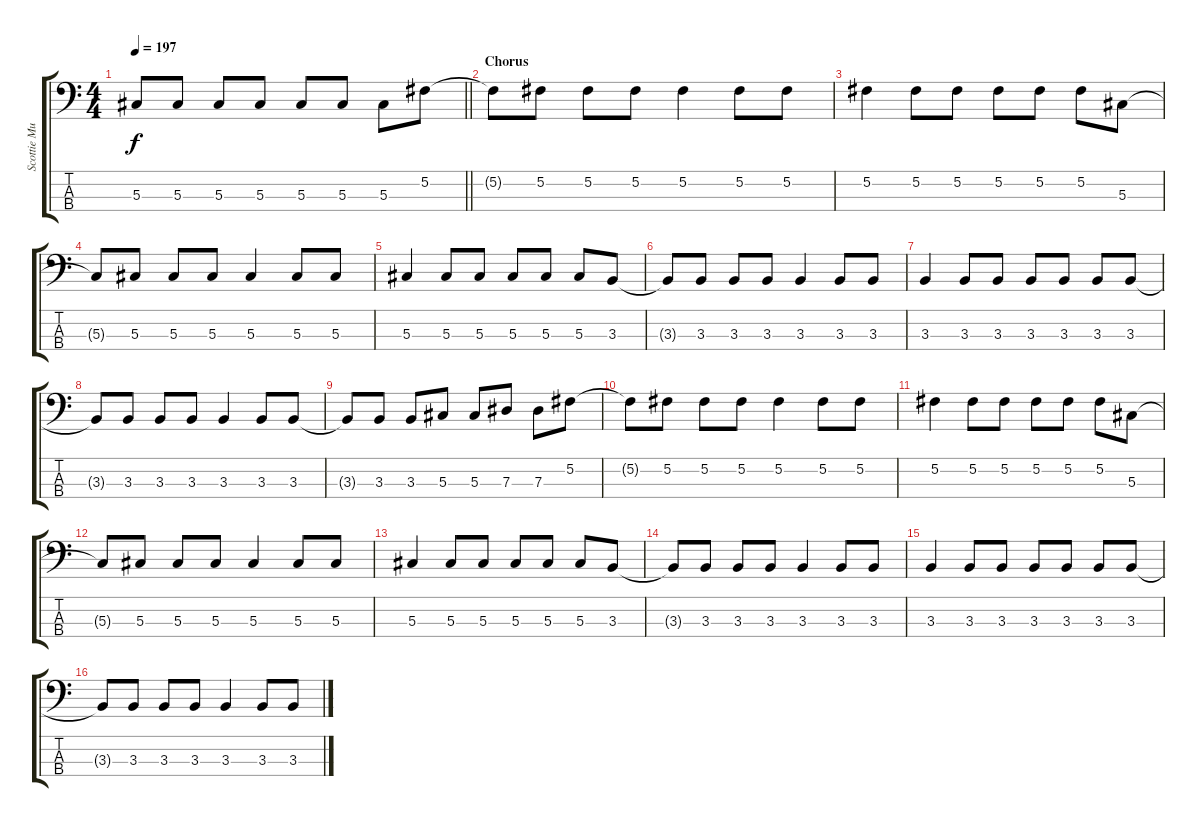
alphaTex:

\track ("Scottie Murphy - Bass" "Scottie Mu") {instrument electricbasspick}
\staff {score tabs}
\tuning (Gb2 Db2 Ab1 Eb1) {hide}
\ts (4 4)
\tempo 197
\clef f4
\barLineRight lightlight
\ks c
5.3.8{dy f} 5.3.8 5.3.8 5.3.8 5.3.8 5.3.8 5.3.8 5.2.8 |
\section ("" "Chorus")
5.2{t}.8 5.2.8 5.2.8 5.2.8 5.2.4 5.2.8 5.2.8 |
5.2.4 5.2.8 5.2.8 5.2.8 5.2.8 5.2.8 5.3.8 |
5.3{t}.8 5.3.8 5.3.8 5.3.8 5.3.4 5.3.8 5.3.8 |
5.3.4 5.3.8 5.3.8 5.3.8 5.3.8 5.3.8 3.3.8 |
3.3{t}.8 3.3.8 3.3.8 3.3.8 3.3.4 3.3.8 3.3.8 |
3.3.4 3.3.8 3.3.8 3.3.8 3.3.8 3.3.8 3.3.8 |
3.3{t}.8 3.3.8 3.3.8 3.3.8 3.3.4 3.3.8 3.3.8 |
3.3{t}.8 3.3.8 3.3.8 5.3.8 5.3.8 7.3.8 7.3.8 5.2.8 |
5.2{t}.8 5.2.8 5.2.8 5.2.8 5.2.4 5.2.8 5.2.8 |
5.2.4 5.2.8 5.2.8 5.2.8 5.2.8 5.2.8 5.3.8 |
5.3{t}.8 5.3.8 5.3.8 5.3.8 5.3.4 5.3.8 5.3.8 |
5.3.4 5.3.8 5.3.8 5.3.8 5.3.8 5.3.8 3.3.8 |
3.3{t}.8 3.3.8 3.3.8 3.3.8 3.3.4 3.3.8 3.3.8 |
3.3.4 3.3.8 3.3.8 3.3.8 3.3.8 3.3.8 3.3.8 |
3.3{t}.8 3.3.8 3.3.8 3.3.8 3.3.4 3.3.8 3.3.8
